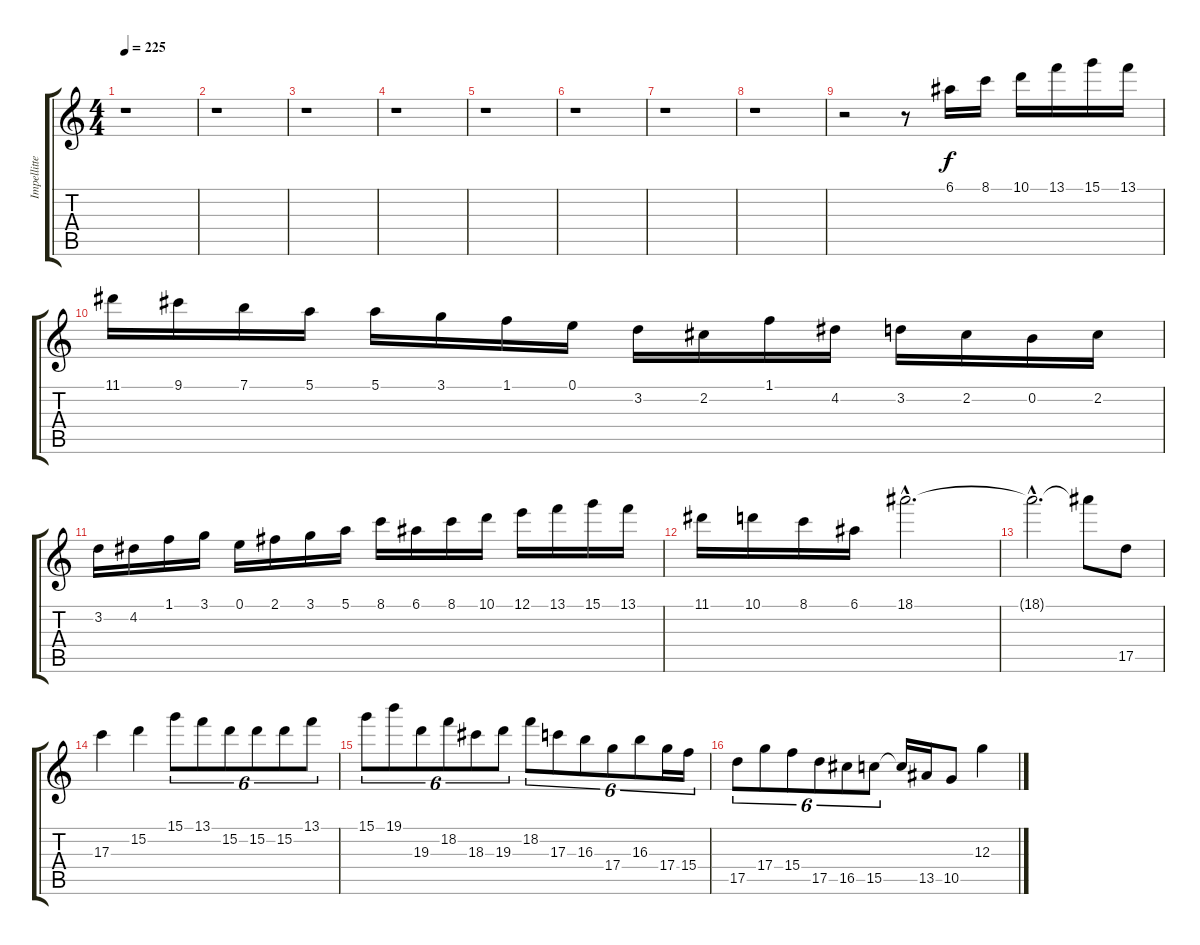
\track ("Impellitteri" "Impellitte") {instrument overdrivenguitar}
\staff {score tabs}
\tuning (E4 B3 G3 D3 A2 E2) {hide}
\ts (4 4)
\tempo 225
\clef g2
\ks c
r.1{dy f instrument overdrivenguitar} |
r.1 |
r.1 |
r.1 |
r.1 |
r.1 |
r.1 |
r.1 |
r.2 r.8 6.1.16 8.1.16 10.1.16 13.1.16 15.1.16 13.1.16 |
11.1.16 9.1.16 7.1.16 5.1.16 5.1.16 3.1.16 1.1.16 0.1.16 3.2.16 2.2.16 1.1.16 4.2.16 3.2.16 2.2.16 0.2.16 2.2.16 |
3.2.16 4.2.16 1.1.16 3.1.16 0.1.16 2.1.16 3.1.16 5.1.16 8.1.16 6.1.16 8.1.16 10.1.16 12.1.16 13.1.16 15.1.16 13.1.16 |
11.1.16 10.1.16 8.1.16 6.1.16 18.1{hac}.2{d} |
18.1{hac t}.2{d} 18.1{t}.8 17.5.8 |
17.3.4 15.2.4 15.1.8{tu (6 4)} 13.1.8{tu (6 4)} 15.2.8{tu (6 4)} 15.2.8{tu (6 4)} 15.2.8{tu (6 4)} 13.1.8{tu (6 4)} |
15.1.8{tu (6 4)} 19.1.8{tu (6 4)} 19.3.8{tu (6 4)} 18.2.8{tu (6 4)} 18.3.8{tu (6 4)} 19.3.8{tu (6 4)} 18.2.8{tu (6 4)} 17.3.8{tu (6 4)} 16.3.8{tu (6 4)} 17.4.8{tu (6 4)} 16.3.8{tu (6 4)} 17.4.16{tu (6 4)} 15.4.16{tu (6 4)} |
17.5.8{tu (6 4)} 17.4.8{tu (6 4)} 15.4.8{tu (6 4)} 17.5.8{tu (6 4)} 16.5.8{tu (6 4)} 15.5.8{tu (6 4)} 15.5{t}.16 13.5.16 10.5.8 12.3.4
